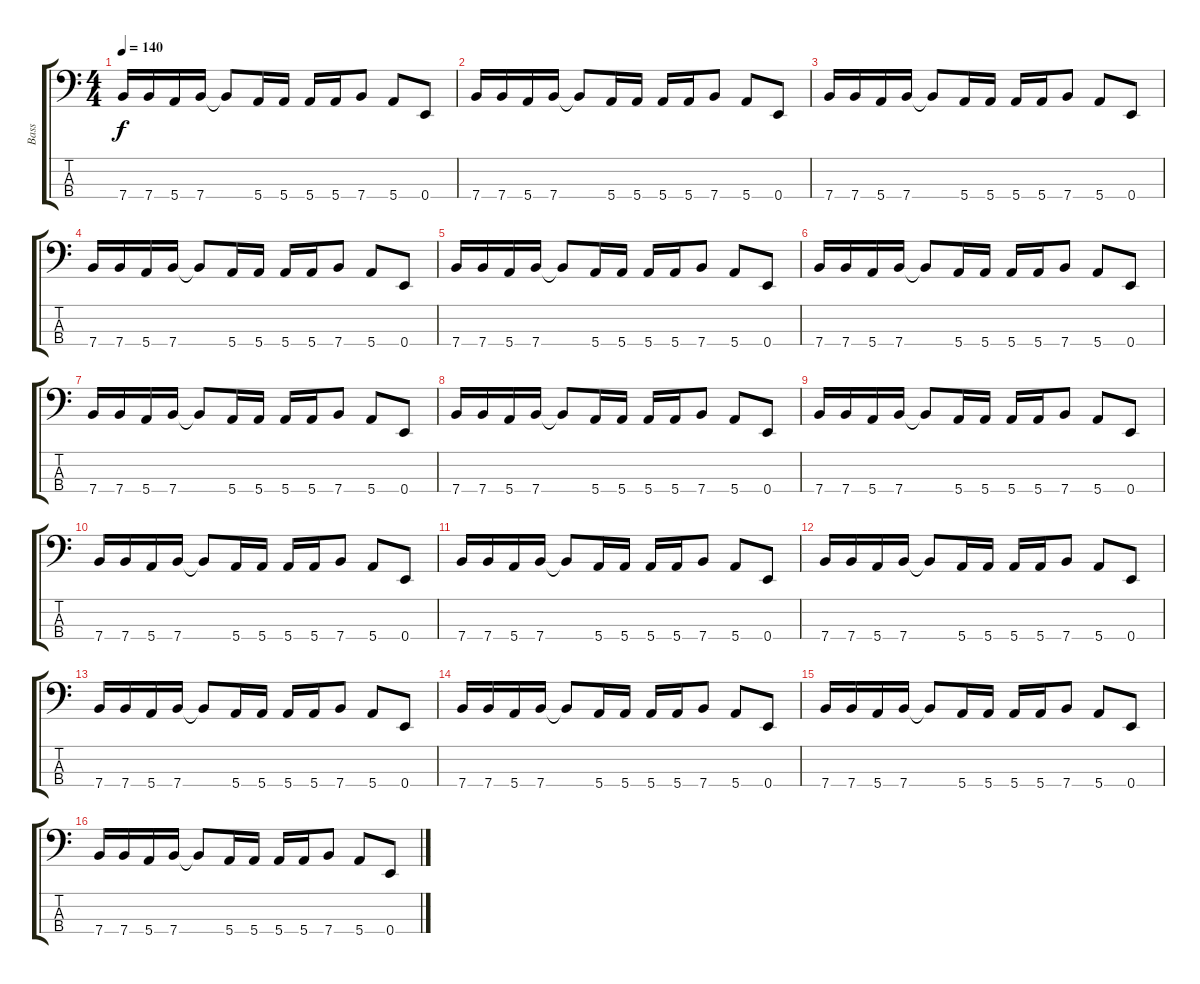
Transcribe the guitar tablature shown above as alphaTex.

\track ("Bass" "Bass") {instrument electricbassfinger}
\staff {score tabs}
\tuning (G2 D2 A1 E1) {hide}
\ts (4 4)
\tempo 140
\clef f4
\ks c
7.4.16{dy f volume 16 instrument electricbassfinger} 7.4.16 5.4.16 7.4.16 7.4{t}.8 5.4.16 5.4.16 5.4.16 5.4.16 7.4.8 5.4.8 0.4.8 |
7.4.16{volume 16 instrument electricbassfinger} 7.4.16 5.4.16 7.4.16 7.4{t}.8 5.4.16 5.4.16 5.4.16 5.4.16 7.4.8 5.4.8 0.4.8 |
7.4.16{volume 16 instrument electricbassfinger} 7.4.16 5.4.16 7.4.16 7.4{t}.8 5.4.16 5.4.16 5.4.16 5.4.16 7.4.8 5.4.8 0.4.8 |
7.4.16{volume 16 instrument electricbassfinger} 7.4.16 5.4.16 7.4.16 7.4{t}.8 5.4.16 5.4.16 5.4.16 5.4.16 7.4.8 5.4.8 0.4.8 |
7.4.16{volume 16 instrument electricbassfinger} 7.4.16 5.4.16 7.4.16 7.4{t}.8 5.4.16 5.4.16 5.4.16 5.4.16 7.4.8 5.4.8 0.4.8 |
7.4.16{volume 16 instrument electricbassfinger} 7.4.16 5.4.16 7.4.16 7.4{t}.8 5.4.16 5.4.16 5.4.16 5.4.16 7.4.8 5.4.8 0.4.8 |
7.4.16{volume 16 instrument electricbassfinger} 7.4.16 5.4.16 7.4.16 7.4{t}.8 5.4.16 5.4.16 5.4.16 5.4.16 7.4.8 5.4.8 0.4.8 |
7.4.16{volume 16 instrument electricbassfinger} 7.4.16 5.4.16 7.4.16 7.4{t}.8 5.4.16 5.4.16 5.4.16 5.4.16 7.4.8 5.4.8 0.4.8 |
7.4.16{volume 16 instrument electricbassfinger} 7.4.16 5.4.16 7.4.16 7.4{t}.8 5.4.16 5.4.16 5.4.16 5.4.16 7.4.8 5.4.8 0.4.8 |
7.4.16{volume 16 instrument electricbassfinger} 7.4.16 5.4.16 7.4.16 7.4{t}.8 5.4.16 5.4.16 5.4.16 5.4.16 7.4.8 5.4.8 0.4.8 |
7.4.16{volume 16 instrument electricbassfinger} 7.4.16 5.4.16 7.4.16 7.4{t}.8 5.4.16 5.4.16 5.4.16 5.4.16 7.4.8 5.4.8 0.4.8 |
7.4.16{volume 16 instrument electricbassfinger} 7.4.16 5.4.16 7.4.16 7.4{t}.8 5.4.16 5.4.16 5.4.16 5.4.16 7.4.8 5.4.8 0.4.8 |
7.4.16{volume 16 instrument electricbassfinger} 7.4.16 5.4.16 7.4.16 7.4{t}.8 5.4.16 5.4.16 5.4.16 5.4.16 7.4.8 5.4.8 0.4.8 |
7.4.16{volume 16 instrument electricbassfinger} 7.4.16 5.4.16 7.4.16 7.4{t}.8 5.4.16 5.4.16 5.4.16 5.4.16 7.4.8 5.4.8 0.4.8 |
7.4.16{volume 16 instrument electricbassfinger} 7.4.16 5.4.16 7.4.16 7.4{t}.8 5.4.16 5.4.16 5.4.16 5.4.16 7.4.8 5.4.8 0.4.8 |
7.4.16{volume 16 instrument electricbassfinger} 7.4.16 5.4.16 7.4.16 7.4{t}.8 5.4.16 5.4.16 5.4.16 5.4.16 7.4.8 5.4.8 0.4.8
